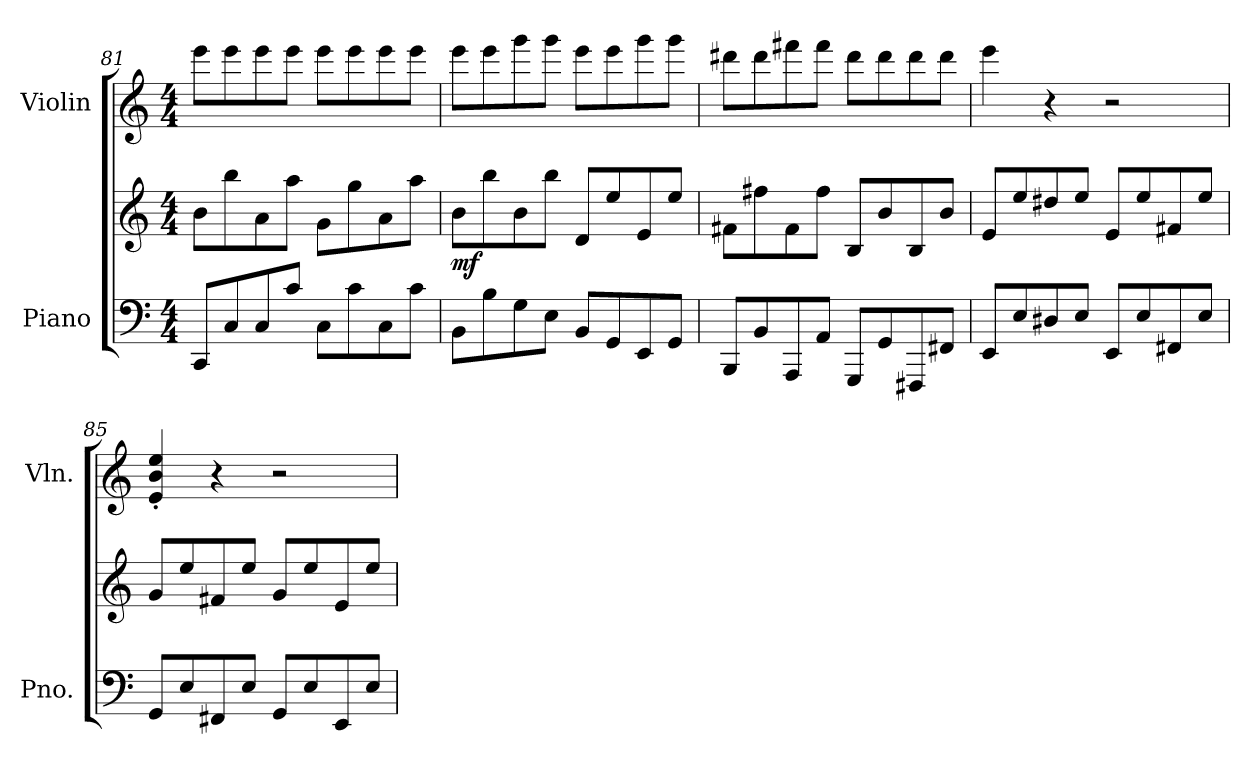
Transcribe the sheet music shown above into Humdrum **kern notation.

**kern	**kern	**dynam	**kern
*part2	*part2	*part2	*part1
*staff3	*staff2	*staff2/3	*staff1
*I"Piano	*	*	*I"Violin
*I'Pno.	*	*	*I'Vln.
*clefF4	*clefG2	*	*clefG2
*k[]	*k[]	*	*k[]
*M4/4	*M4/4	*	*M4/4
=81	=81	=81	=81
8CC/L	8b\L	.	8eee\L
8C/	8bb\	.	8eee\
8C/	8a\	.	8eee\
8c/J	8aa\J	.	8eee\J
8C\L	8g\L	.	8eee\L
8c\	8gg\	.	8eee\
8C\	8a\	.	8eee\
8c\J	8aa\J	.	8eee\J
=82	=82	=82	=82
!	!	!LO:DY:b	!
8BB\L	8b\L	mf	8eee\L
8B\	8bb\	.	8eee\
8G\	8b\	.	8ggg\
8E\J	8bb\J	.	8ggg\J
8BB/L	8d/L	.	8eee\L
8GG/	8ee/	.	8eee\
8EE/	8e/	.	8ggg\
8GG/J	8ee/J	.	8ggg\J
!!LO:LB:g=z
=83	=83	=83	=83
8BBB/L	8f#X\L	.	8ddd#X\L
8BB/	8ff#X\	.	8ddd#\
8AAA/	8f#\	.	8fff#X\
8AA/J	8ff#\J	.	8fff#\J
8GGG/L	8B/L	.	8ddd#\L
8GG/	8b/	.	8ddd#\
8FFF#X/	8B/	.	8ddd#\
8FF#X/J	8b/J	.	8ddd#\J
=84	=84	=84	=84
8EE/L	8e/L	.	4eee\
8E/	8ee/	.	.
8D#X/	8dd#X/	.	4r
8E/J	8ee/J	.	.
8EE/L	8e/L	.	2r
8E/	8ee/	.	.
8FF#X/	8f#X/	.	.
8E/J	8ee/J	.	.
=85	=85	=85	=85
8GG/L	8g/L	.	4e/' 4b/' 4ee/'
8E/	8ee/	.	.
8FF#X/	8f#X/	.	4r
8E/J	8ee/J	.	.
8GG/L	8g/L	.	2r
8E/	8ee/	.	.
8EE/	8e/	.	.
8E/J	8ee/J	.	.
=	=	=	=
*-	*-	*-	*-
